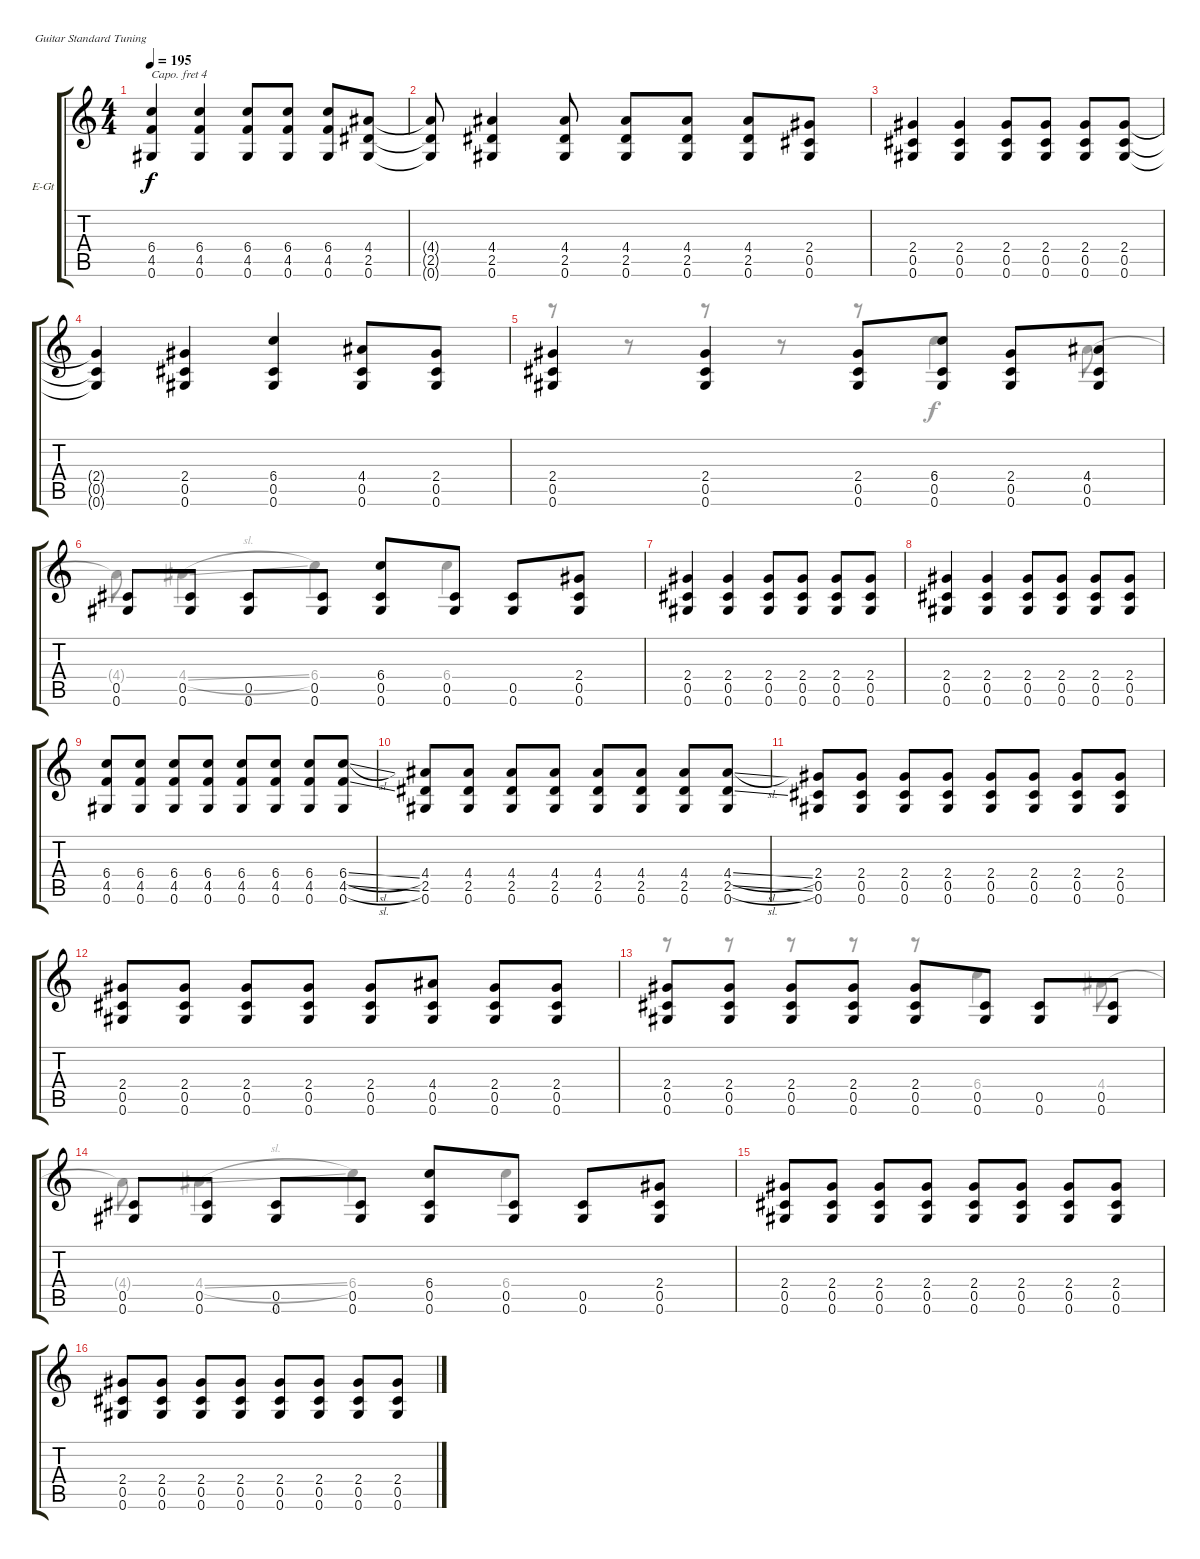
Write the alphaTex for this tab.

\defaultSystemsLayout 4
\bracketExtendMode groupsimilarinstruments
\firstSystemTrackNameOrientation horizontal
\otherSystemsTrackNameOrientation horizontal
\track ("Electric Guitar" "E-Gt") {instrument electricguitarclean}
\staff {score tabs}
\capo 4
\tuning (E4 B3 G3 D3 A2 E2)
\voice
\ts (4 4)
\tempo 195
\clef g2
\ks c
(4.5 6.4 0.6).4{dy f} (4.5 6.4 0.6).4 (4.5 6.4 0.6).8 (4.5 6.4 0.6).8 (4.5 6.4 0.6).8 (2.5 4.4 0.6).8 |
(2.5{t} 4.4{t} 0.6{t}).8 (2.5 4.4 0.6).4 (2.5 4.4 0.6).8 (2.5 4.4 0.6).8 (2.5 4.4 0.6).8 (2.5 4.4 0.6).8 (2.4 0.5 0.6).8 |
(2.4 0.5 0.6).4 (2.4 0.5 0.6).4 (0.6 0.5 2.4).8 (0.6 0.5 2.4).8 (0.6 0.5 2.4).8 (0.6 0.5 2.4).8 |
(2.4{t} 0.5{t} 0.6{t}).4 (2.4 0.5 0.6).4 (0.6 0.5 6.4).4 (4.4 0.5 0.6).8 (2.4 0.5 0.6).8 |
(2.4 0.5 0.6).4 (2.4 0.5 0.6).4 (0.6 0.5 2.4).8 (0.6 0.5 6.4).8 (0.6 0.5 2.4).8 (0.6 0.5 4.4).8 |
(0.5 0.6).8 (0.5 0.6).8 (0.5 0.6).8 (0.5 0.6).8 (0.5 0.6 6.4).8 (0.5 0.6).8 (0.5 0.6).8 (0.5 0.6 2.4).8 |
(2.4 0.5 0.6).4 (2.4 0.5 0.6).4 (0.6 0.5 2.4).8 (0.6 0.5 2.4).8 (0.6 0.5 2.4).8 (0.6 0.5 2.4).8 |
(2.4 0.5 0.6).4 (2.4 0.5 0.6).4 (0.6 0.5 2.4).8 (2.4 0.5 0.6).8 (2.4 0.5 0.6).8 (2.4 0.5 0.6).8 |
(4.5 6.4 0.6).8 (4.5 6.4 0.6).8 (4.5 6.4 0.6).8 (4.5 6.4 0.6).8 (4.5 6.4 0.6).8 (4.5 6.4 0.6).8 (4.5 6.4 0.6).8 (4.5{sl} 6.4{sl} 0.6).8 |
(2.5 4.4 0.6).8 (2.5 4.4 0.6).8 (2.5 4.4 0.6).8 (2.5 4.4 0.6).8 (2.5 4.4 0.6).8 (2.5 4.4 0.6).8 (2.5 4.4 0.6).8 (2.5{sl} 4.4{sl} 0.6).8 |
(0.5 0.6 2.4).8 (0.5 0.6 2.4).8 (0.5 0.6 2.4).8 (0.5 0.6 2.4).8 (0.5 0.6 2.4).8 (0.5 0.6 2.4).8 (0.5 0.6 2.4).8 (0.5 0.6 2.4).8 |
(0.5 0.6 2.4).8 (0.5 0.6 2.4).8 (0.5 0.6 2.4).8 (0.5 0.6 2.4).8 (0.5 0.6 2.4).8 (0.5 0.6 4.4).8 (0.5 0.6 2.4).8 (0.5 0.6 2.4).8 |
(0.5 0.6 2.4).8 (0.5 0.6 2.4).8 (0.5 0.6 2.4).8 (0.5 0.6 2.4).8 (0.5 0.6 2.4).8 (0.5 0.6).8 (0.6 0.5).8 (0.5 0.6).8 |
(0.5 0.6).8 (0.5 0.6).8 (0.5 0.6).8 (0.5 0.6).8 (0.5 0.6 6.4).8 (0.5 0.6).8 (0.5 0.6).8 (0.5 0.6 2.4).8 |
(0.5 0.6 2.4).8 (0.5 0.6 2.4).8 (0.5 0.6 2.4).8 (0.5 0.6 2.4).8 (0.5 0.6 2.4).8 (0.5 0.6 2.4).8 (0.5 0.6 2.4).8 (0.5 0.6 2.4).8 |
(0.5 0.6 2.4).8 (0.5 0.6 2.4).8 (0.5 0.6 2.4).8 (0.5 0.6 2.4).8 (0.5 0.6 2.4).8 (0.5 0.6 2.4).8 (0.5 0.6 2.4).8 (0.5 0.6 2.4).8
\voice
\clef g2
\ottava regular
\simile none
\ks c
|
|
|
|
r.8 r.8 r.8 r.8 r.8 6.4.4 4.4.8 |
4.4{t}.8 4.4{sl}.4 6.4.4 6.4.4 |
|
|
|
|
|
|
r.8 r.8 r.8 r.8 r.8 6.4.4 4.4.8 |
4.4{t}.8 4.4{sl}.4 6.4.4 6.4.4 |
|
